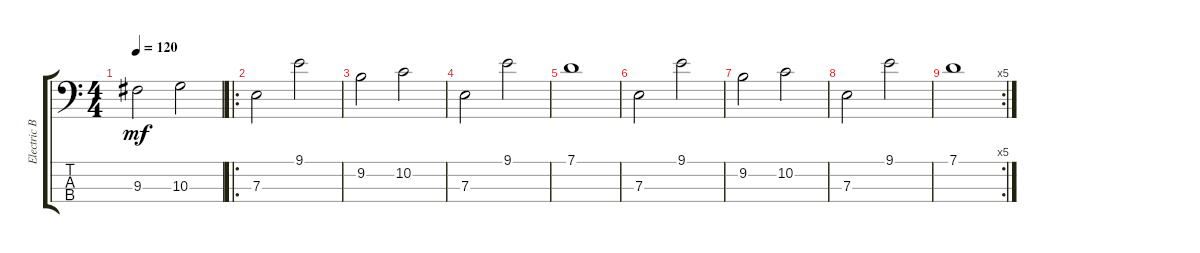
\track ("Electric Bass" "Electric B") {instrument electricbassfinger}
\staff {score tabs}
\tuning (G2 D2 A1 E1) {hide}
\ts (4 4)
\tempo 120
\clef f4
\ks c
9.3.2{dy mf} 10.3.2 |
\ro
7.3.2 9.1.2 |
9.2.2 10.2.2 |
7.3.2 9.1.2 |
7.1.1 |
7.3.2 9.1.2 |
9.2.2 10.2.2 |
7.3.2 9.1.2 |
\rc 5
7.1.1
